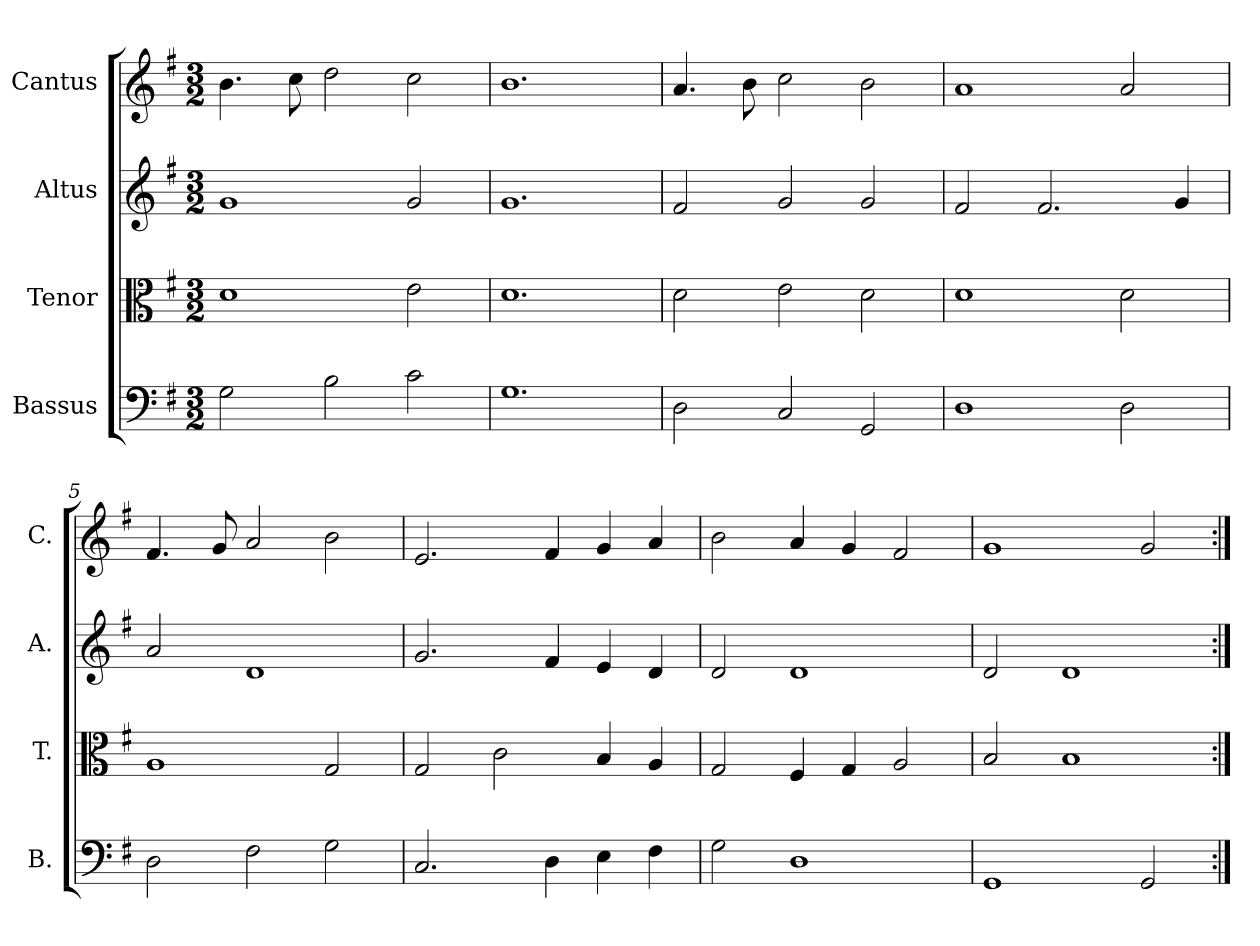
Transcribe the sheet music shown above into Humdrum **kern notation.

**kern	**kern	**kern	**kern
*part4	*part3	*part2	*part1
*staff4	*staff3	*staff2	*staff1
*I"Bassus	*I"Tenor	*I"Altus	*I"Cantus
*I'B.	*I'T.	*I'A.	*I'C.
*clefF4	*clefC3	*clefG2	*clefG2
*k[f#]	*k[f#]	*k[f#]	*k[f#]
*G:	*G:	*G:	*G:
*M3/2	*M3/2	*M3/2	*M3/2
=1	=1	=1	=1
2G\	1d	1g	4.b\
.	.	.	8cc\
2B\	.	.	2dd\
2c\	2e\	2g/	2cc\
=2	=2	=2	=2
1.G	1.d	1.g	1.b
=3	=3	=3	=3
2D\	2d\	2f#/	4.a/
.	.	.	8b\
2C/	2e\	2g/	2cc\
2GG/	2d\	2g/	2b\
=4	=4	=4	=4
1D	1d	2f#/	1a
.	.	2.f#/	.
2D\	2d\	.	2a/
.	.	4g/	.
!!LO:LB:g=z
=5	=5	=5	=5
2D\	1A	2a/	4.f#/
.	.	.	8g/
2F#\	.	1d	2a/
2G\	2G/	.	2b\
=6	=6	=6	=6
2.C/	2G/	2.g/	2.e/
.	2c\	.	.
4D\	.	4f#/	4f#/
4E\	4B/	4e/	4g/
4F#\	4A/	4d/	4a/
=7	=7	=7	=7
2G\	2G/	2d/	2b\
1D	4F#/	1d	4a/
.	4G/	.	4g/
.	2A/	.	2f#/
=8	=8	=8	=8
1GG	2B/	2d/	1g
.	1B	1d	.
2GG/	.	.	2g/
=:|!	=:|!	=:|!	=:|!
*-	*-	*-	*-
